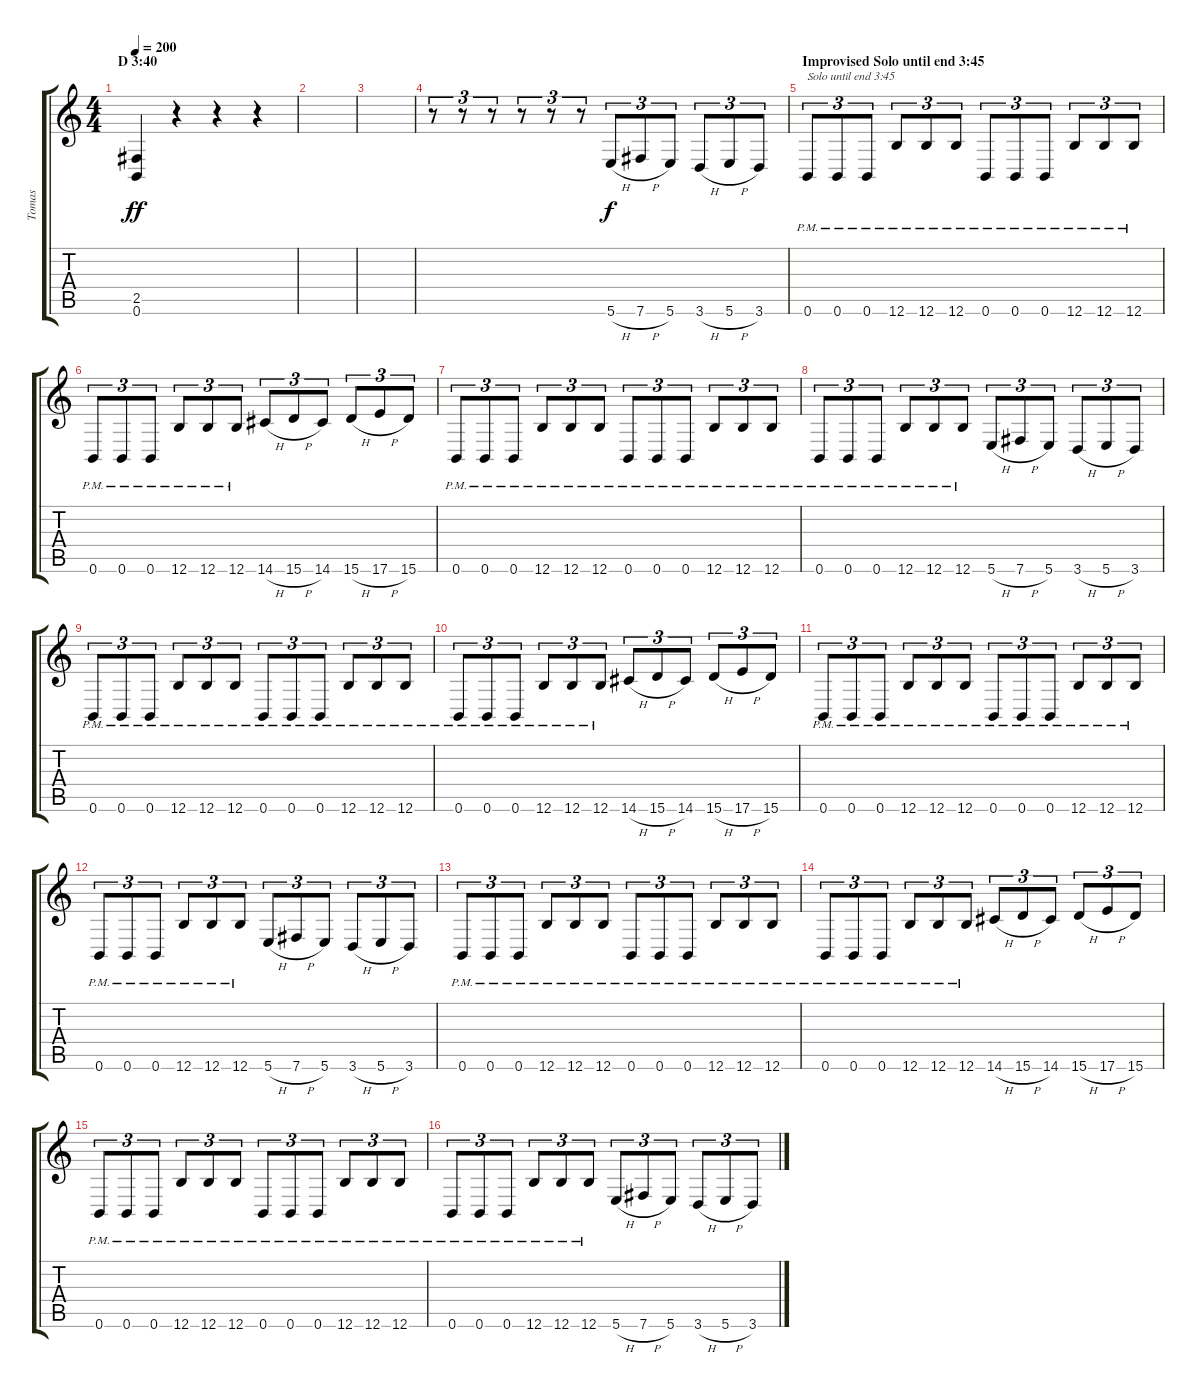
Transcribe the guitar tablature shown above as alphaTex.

\track ("Tomas" "Tomas") {instrument distortionguitar}
\staff {score tabs}
\tuning (B3 Gb3 D3 A2 E2 B1) {hide}
\ts (4 4)
\section ("" "D 3:40")
\tempo 200
\clef g2
\ks c
(2.5 0.6).4{dy ff} r.4 r.4 r.4 |
|
|
r.8{tu (3 2)} r.8{tu (3 2)} r.8{tu (3 2)} r.8{tu (3 2)} r.8{tu (3 2)} r.8{tu (3 2)} 5.6{h}.8{tu (3 2) dy f} 7.6{h}.8{tu (3 2)} 5.6.8{tu (3 2)} 3.6{h}.8{tu (3 2)} 5.6{h}.8{tu (3 2)} 3.6.8{tu (3 2)} |
\section ("" "Improvised Solo until end 3:45")
0.6{pm}.8{tu (3 2) txt "Solo until end 3:45"} 0.6{pm}.8{tu (3 2)} 0.6{pm}.8{tu (3 2)} 12.6{pm}.8{tu (3 2)} 12.6{pm}.8{tu (3 2)} 12.6{pm}.8{tu (3 2)} 0.6{pm}.8{tu (3 2)} 0.6{pm}.8{tu (3 2)} 0.6{pm}.8{tu (3 2)} 12.6{pm}.8{tu (3 2)} 12.6{pm}.8{tu (3 2)} 12.6{pm}.8{tu (3 2)} |
0.6{pm}.8{tu (3 2)} 0.6{pm}.8{tu (3 2)} 0.6{pm}.8{tu (3 2)} 12.6{pm}.8{tu (3 2)} 12.6{pm}.8{tu (3 2)} 12.6{pm}.8{tu (3 2)} 14.6{h}.8{tu (3 2)} 15.6{h}.8{tu (3 2)} 14.6.8{tu (3 2)} 15.6{h}.8{tu (3 2)} 17.6{h}.8{tu (3 2)} 15.6.8{tu (3 2)} |
0.6{pm}.8{tu (3 2)} 0.6{pm}.8{tu (3 2)} 0.6{pm}.8{tu (3 2)} 12.6{pm}.8{tu (3 2)} 12.6{pm}.8{tu (3 2)} 12.6{pm}.8{tu (3 2)} 0.6{pm}.8{tu (3 2)} 0.6{pm}.8{tu (3 2)} 0.6{pm}.8{tu (3 2)} 12.6{pm}.8{tu (3 2)} 12.6{pm}.8{tu (3 2)} 12.6{pm}.8{tu (3 2)} |
0.6{pm}.8{tu (3 2)} 0.6{pm}.8{tu (3 2)} 0.6{pm}.8{tu (3 2)} 12.6{pm}.8{tu (3 2)} 12.6{pm}.8{tu (3 2)} 12.6{pm}.8{tu (3 2)} 5.6{h}.8{tu (3 2)} 7.6{h}.8{tu (3 2)} 5.6.8{tu (3 2)} 3.6{h}.8{tu (3 2)} 5.6{h}.8{tu (3 2)} 3.6.8{tu (3 2)} |
0.6{pm}.8{tu (3 2)} 0.6{pm}.8{tu (3 2)} 0.6{pm}.8{tu (3 2)} 12.6{pm}.8{tu (3 2)} 12.6{pm}.8{tu (3 2)} 12.6{pm}.8{tu (3 2)} 0.6{pm}.8{tu (3 2)} 0.6{pm}.8{tu (3 2)} 0.6{pm}.8{tu (3 2)} 12.6{pm}.8{tu (3 2)} 12.6{pm}.8{tu (3 2)} 12.6{pm}.8{tu (3 2)} |
0.6{pm}.8{tu (3 2)} 0.6{pm}.8{tu (3 2)} 0.6{pm}.8{tu (3 2)} 12.6{pm}.8{tu (3 2)} 12.6{pm}.8{tu (3 2)} 12.6{pm}.8{tu (3 2)} 14.6{h}.8{tu (3 2)} 15.6{h}.8{tu (3 2)} 14.6.8{tu (3 2)} 15.6{h}.8{tu (3 2)} 17.6{h}.8{tu (3 2)} 15.6.8{tu (3 2)} |
0.6{pm}.8{tu (3 2)} 0.6{pm}.8{tu (3 2)} 0.6{pm}.8{tu (3 2)} 12.6{pm}.8{tu (3 2)} 12.6{pm}.8{tu (3 2)} 12.6{pm}.8{tu (3 2)} 0.6{pm}.8{tu (3 2)} 0.6{pm}.8{tu (3 2)} 0.6{pm}.8{tu (3 2)} 12.6{pm}.8{tu (3 2)} 12.6{pm}.8{tu (3 2)} 12.6{pm}.8{tu (3 2)} |
0.6{pm}.8{tu (3 2)} 0.6{pm}.8{tu (3 2)} 0.6{pm}.8{tu (3 2)} 12.6{pm}.8{tu (3 2)} 12.6{pm}.8{tu (3 2)} 12.6{pm}.8{tu (3 2)} 5.6{h}.8{tu (3 2)} 7.6{h}.8{tu (3 2)} 5.6.8{tu (3 2)} 3.6{h}.8{tu (3 2)} 5.6{h}.8{tu (3 2)} 3.6.8{tu (3 2)} |
0.6{pm}.8{tu (3 2)} 0.6{pm}.8{tu (3 2)} 0.6{pm}.8{tu (3 2)} 12.6{pm}.8{tu (3 2)} 12.6{pm}.8{tu (3 2)} 12.6{pm}.8{tu (3 2)} 0.6{pm}.8{tu (3 2)} 0.6{pm}.8{tu (3 2)} 0.6{pm}.8{tu (3 2)} 12.6{pm}.8{tu (3 2)} 12.6{pm}.8{tu (3 2)} 12.6{pm}.8{tu (3 2)} |
0.6{pm}.8{tu (3 2)} 0.6{pm}.8{tu (3 2)} 0.6{pm}.8{tu (3 2)} 12.6{pm}.8{tu (3 2)} 12.6{pm}.8{tu (3 2)} 12.6{pm}.8{tu (3 2)} 14.6{h}.8{tu (3 2)} 15.6{h}.8{tu (3 2)} 14.6.8{tu (3 2)} 15.6{h}.8{tu (3 2)} 17.6{h}.8{tu (3 2)} 15.6.8{tu (3 2)} |
0.6{pm}.8{tu (3 2)} 0.6{pm}.8{tu (3 2)} 0.6{pm}.8{tu (3 2)} 12.6{pm}.8{tu (3 2)} 12.6{pm}.8{tu (3 2)} 12.6{pm}.8{tu (3 2)} 0.6{pm}.8{tu (3 2)} 0.6{pm}.8{tu (3 2)} 0.6{pm}.8{tu (3 2)} 12.6{pm}.8{tu (3 2)} 12.6{pm}.8{tu (3 2)} 12.6{pm}.8{tu (3 2)} |
0.6{pm}.8{tu (3 2)} 0.6{pm}.8{tu (3 2)} 0.6{pm}.8{tu (3 2)} 12.6{pm}.8{tu (3 2)} 12.6{pm}.8{tu (3 2)} 12.6{pm}.8{tu (3 2)} 5.6{h}.8{tu (3 2)} 7.6{h}.8{tu (3 2)} 5.6.8{tu (3 2)} 3.6{h}.8{tu (3 2)} 5.6{h}.8{tu (3 2)} 3.6.8{tu (3 2)}
